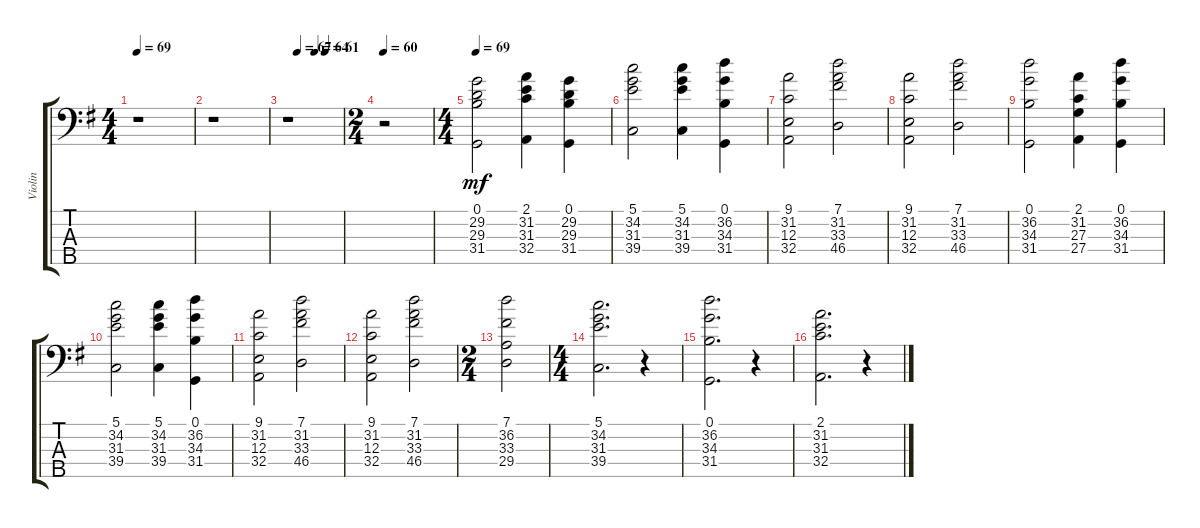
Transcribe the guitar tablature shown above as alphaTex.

\track ("Violin" "Violin") {instrument stringensemble1}
\staff {score tabs}
\tuning (G2 D2 A1 E1 B0) {hide}
\ts (4 4)
\tempo 69
\clef f4
\ks eminor
r.1{dy mf} |
r.1 |
\tempo (67 0.1875)
\tempo (64 0.5)
\tempo (61 0.6875)
r.1 |
\ts (2 4)
\tempo 60
r.2 |
\ts (4 4)
\tempo 69
(0.1 29.2 29.3 31.4).2 (2.1 31.2 31.3 32.4).4 (0.1 29.2 29.3 31.4).4 |
(5.1 34.2 31.3 39.4).2 (5.1 34.2 31.3 39.4).4 (0.1 36.2 34.3 31.4).4 |
(9.1 31.2 12.3 32.4).2 (7.1 31.2 33.3 46.4).2 |
(9.1 31.2 12.3 32.4).2 (7.1 31.2 33.3 46.4).2 |
(0.1 36.2 34.3 31.4).2 (2.1 31.2 27.3 27.4).4 (0.1 36.2 34.3 31.4).4 |
(5.1 34.2 31.3 39.4).2 (5.1 34.2 31.3 39.4).4 (0.1 36.2 34.3 31.4).4 |
(9.1 31.2 12.3 32.4).2 (7.1 31.2 33.3 46.4).2 |
(9.1 31.2 12.3 32.4).2 (7.1 31.2 33.3 46.4).2 |
\ts (2 4)
(7.1 36.2 33.3 29.4).2 |
\ts (4 4)
(5.1 34.2 31.3 39.4).2{d} r.4 |
(0.1 36.2 34.3 31.4).2{d} r.4 |
(2.1 31.2 31.3 32.4).2{d} r.4
